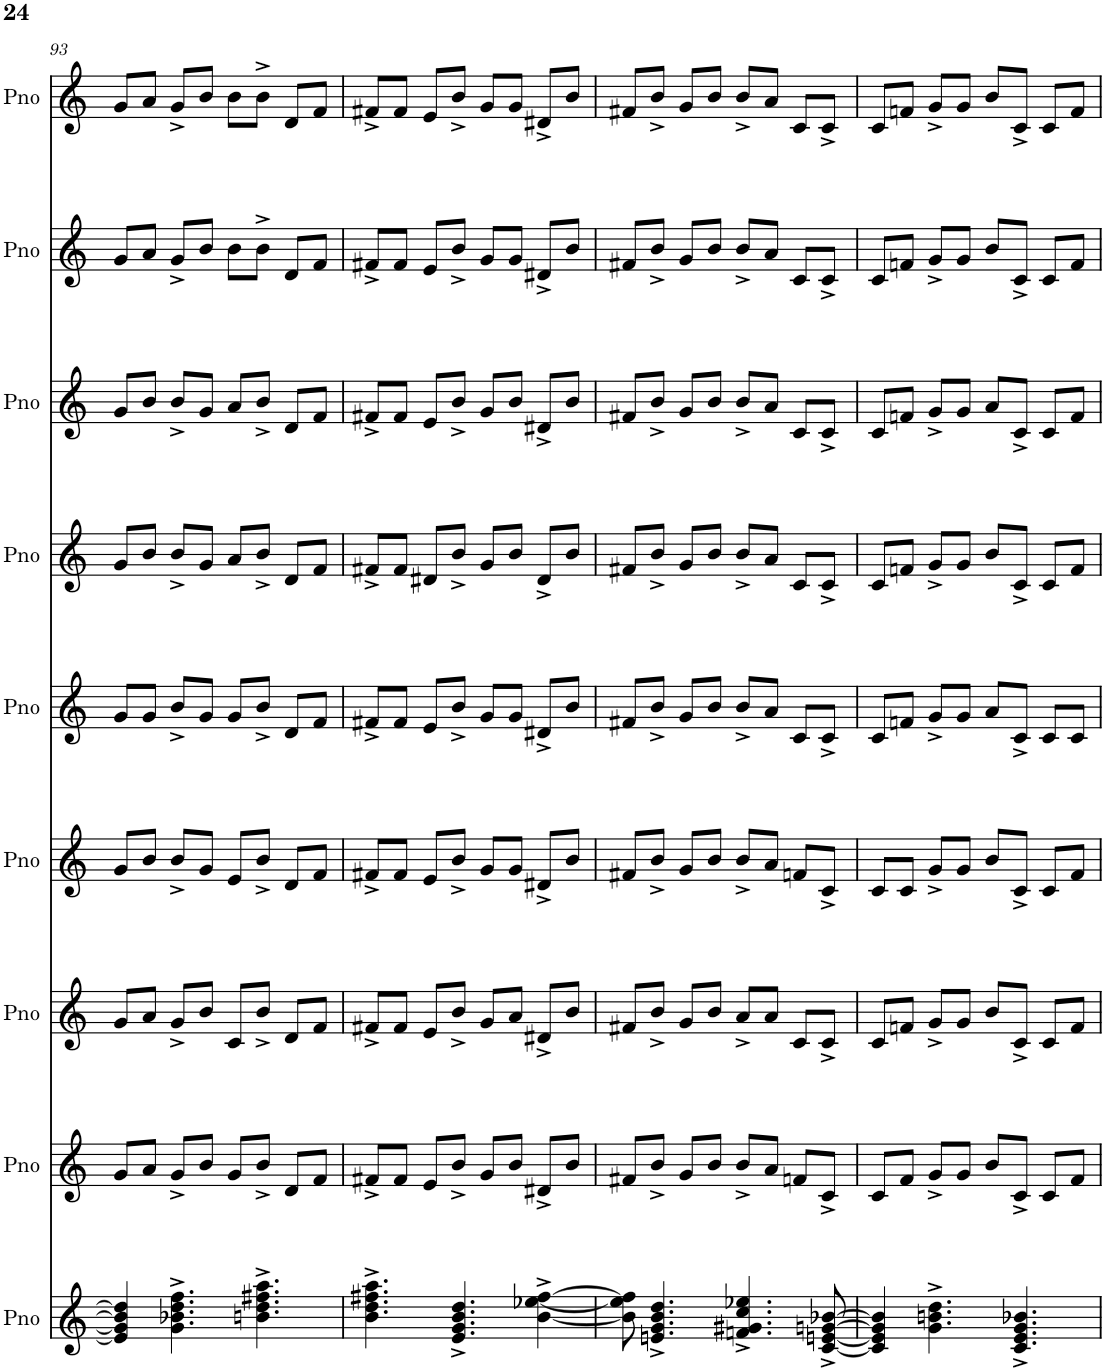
**kern	**kern	**kern	**kern	**kern	**kern	**kern	**kern	**kern
*part9	*part8	*part7	*part6	*part5	*part4	*part3	*part2	*part1
*staff9	*staff8	*staff7	*staff6	*staff5	*staff4	*staff3	*staff2	*staff1
*I"Piano	*I"Piano	*I"Piano	*I"Piano	*I"Piano	*I"Piano	*I"Piano	*I"Piano	*I"Piano
*I'Pno	*I'Pno	*I'Pno	*I'Pno	*I'Pno	*I'Pno	*I'Pno	*I'Pno	*I'Pno
!!LO:PB:g=z
*clefG2	*clefG2	*clefG2	*clefG2	*clefG2	*clefG2	*clefG2	*clefG2	*clefG2
*k[]	*k[]	*k[]	*k[]	*k[]	*k[]	*k[]	*k[]	*k[]
*M4/4	*M4/4	*M4/4	*M4/4	*M4/4	*M4/4	*M4/4	*M4/4	*M4/4
=93	=93	=93	=93	=93	=93	=93	=93	=93
4e/] 4g/] 4b/] 4dd/]	8g/L	8g/L	8g/L	8g/L	8g/L	8g/L	8g/L	8g/L
.	8a/J	8a/J	8b/J	8g/J	8b/J	8b/J	8a/J	8a/J
4.g\^ 4.b-X\^ 4.dd\^ 4.ff\^	8g^/L	8g^/L	8b^/L	8b^/L	8b^/L	8b^/L	8g^/L	8g^/L
.	8b/J	8b/J	8g/J	8g/J	8g/J	8g/J	8b/J	8b/J
.	8g/L	8c/L	8e/L	8g/L	8a/L	8a/L	8b\L	8b\L
4.bn\^ 4.dd\^ 4.ff#X\^ 4.aa\^	8b^/J	8b^/J	8b^/J	8b^/J	8b^/J	8b^/J	8b^\J	8b^\J
.	8d/L	8d/L	8d/L	8d/L	8d/L	8d/L	8d/L	8d/L
.	8f/J	8f/J	8f/J	8f/J	8f/J	8f/J	8f/J	8f/J
=94	=94	=94	=94	=94	=94	=94	=94	=94
4.b\^ 4.dd\^ 4.ff#X\^ 4.aa\^	8f#X^/L	8f#X^/L	8f#X^/L	8f#X^/L	8f#X^/L	8f#X^/L	8f#X^/L	8f#X^/L
.	8f#/J	8f#/J	8f#/J	8f#/J	8f#/J	8f#/J	8f#/J	8f#/J
.	8e/L	8e/L	8e/L	8e/L	8d#X/L	8e/L	8e/L	8e/L
4.e/^ 4.g/^ 4.b/^ 4.dd/^	8b^/J	8b^/J	8b^/J	8b^/J	8b^/J	8b^/J	8b^/J	8b^/J
.	8g/L	8g/L	8g/L	8g/L	8g/L	8g/L	8g/L	8g/L
.	8b/J	8a/J	8g/J	8g/J	8b/J	8b/J	8g/J	8g/J
[4b\^ [4ee-X\^ [4ff#\^	8d#X^/L	8d#X^/L	8d#X^/L	8d#X^/L	8d#^/L	8d#X^/L	8d#X^/L	8d#X^/L
.	8b/J	8b/J	8b/J	8b/J	8b/J	8b/J	8b/J	8b/J
=95	=95	=95	=95	=95	=95	=95	=95	=95
8b\] 8ee-\] 8ff#\]	8f#X/L	8f#X/L	8f#X/L	8f#X/L	8f#X/L	8f#X/L	8f#X/L	8f#X/L
4.en/^ 4.g/^ 4.b/^ 4.dd/^	8b^/J	8b^/J	8b^/J	8b^/J	8b^/J	8b^/J	8b^/J	8b^/J
.	8g/L	8g/L	8g/L	8g/L	8g/L	8g/L	8g/L	8g/L
.	8b/J	8b/J	8b/J	8b/J	8b/J	8b/J	8b/J	8b/J
4.fn/^ 4.g#X/^ 4.cc/^ 4.ee-X/^	8b^/L	8a^/L	8b^/L	8b^/L	8b^/L	8b^/L	8b^/L	8b^/L
.	8a/J	8a/J	8a/J	8a/J	8a/J	8a/J	8a/J	8a/J
.	8fn/L	8c/L	8fn/L	8c/L	8c/L	8c/L	8c/L	8c/L
[8c/^ [8en/^ [8gn/^ [8b-X/^	8c^/J	8c^/J	8c^/J	8c^/J	8c^/J	8c^/J	8c^/J	8c^/J
=96	=96	=96	=96	=96	=96	=96	=96	=96
4c/] 4e/] 4g/] 4b-/]	8c/L	8c/L	8c/L	8c/L	8c/L	8c/L	8c/L	8c/L
.	8f/J	8fn/J	8c/J	8fn/J	8fn/J	8fn/J	8fn/J	8fn/J
4.g\^ 4.bn\^ 4.dd\^	8g^/L	8g^/L	8g^/L	8g^/L	8g^/L	8g^/L	8g^/L	8g^/L
.	8g/J	8g/J	8g/J	8g/J	8g/J	8g/J	8g/J	8g/J
.	8b/L	8b/L	8b/L	8a/L	8b/L	8a/L	8b/L	8b/L
4.c/^ 4.e/^ 4.g/^ 4.b-X/^	8c^/J	8c^/J	8c^/J	8c^/J	8c^/J	8c^/J	8c^/J	8c^/J
.	8c/L	8c/L	8c/L	8c/L	8c/L	8c/L	8c/L	8c/L
.	8f/J	8f/J	8f/J	8c/J	8f/J	8f/J	8f/J	8f/J
=	=	=	=	=	=	=	=	=
*-	*-	*-	*-	*-	*-	*-	*-	*-
